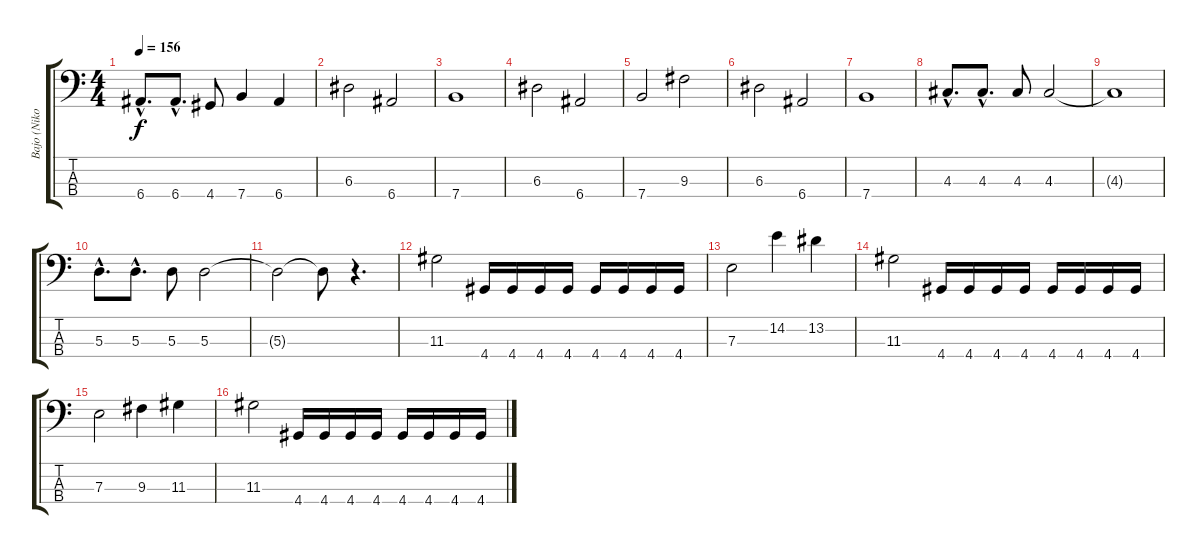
\track ("Bajo (Niko)" "Bajo (Niko") {instrument electricbassfinger}
\staff {score tabs}
\tuning (G2 D2 A1 E1) {hide}
\ts (4 4)
\tempo 156
\clef f4
\ks c
6.4{hac}.8{d dy f} 6.4{hac}.8{d} 4.4.8 7.4.4 6.4.4 |
6.3.2 6.4.2 |
7.4.1 |
6.3.2 6.4.2 |
7.4.2 9.3.2 |
6.3.2 6.4.2 |
7.4.1 |
4.3{hac}.8{d} 4.3{hac}.8{d} 4.3.8 4.3.2 |
4.3{t}.1 |
5.3{hac}.8{d} 5.3{hac}.8{d} 5.3.8 5.3.2 |
5.3{t}.2 5.3{t}.8 r.4{d} |
11.3.2 4.4.16 4.4.16 4.4.16 4.4.16 4.4.16 4.4.16 4.4.16 4.4.16 |
7.3.2 14.2.4 13.2.4 |
11.3.2 4.4.16 4.4.16 4.4.16 4.4.16 4.4.16 4.4.16 4.4.16 4.4.16 |
7.3.2 9.3.4 11.3.4 |
11.3.2 4.4.16 4.4.16 4.4.16 4.4.16 4.4.16 4.4.16 4.4.16 4.4.16
